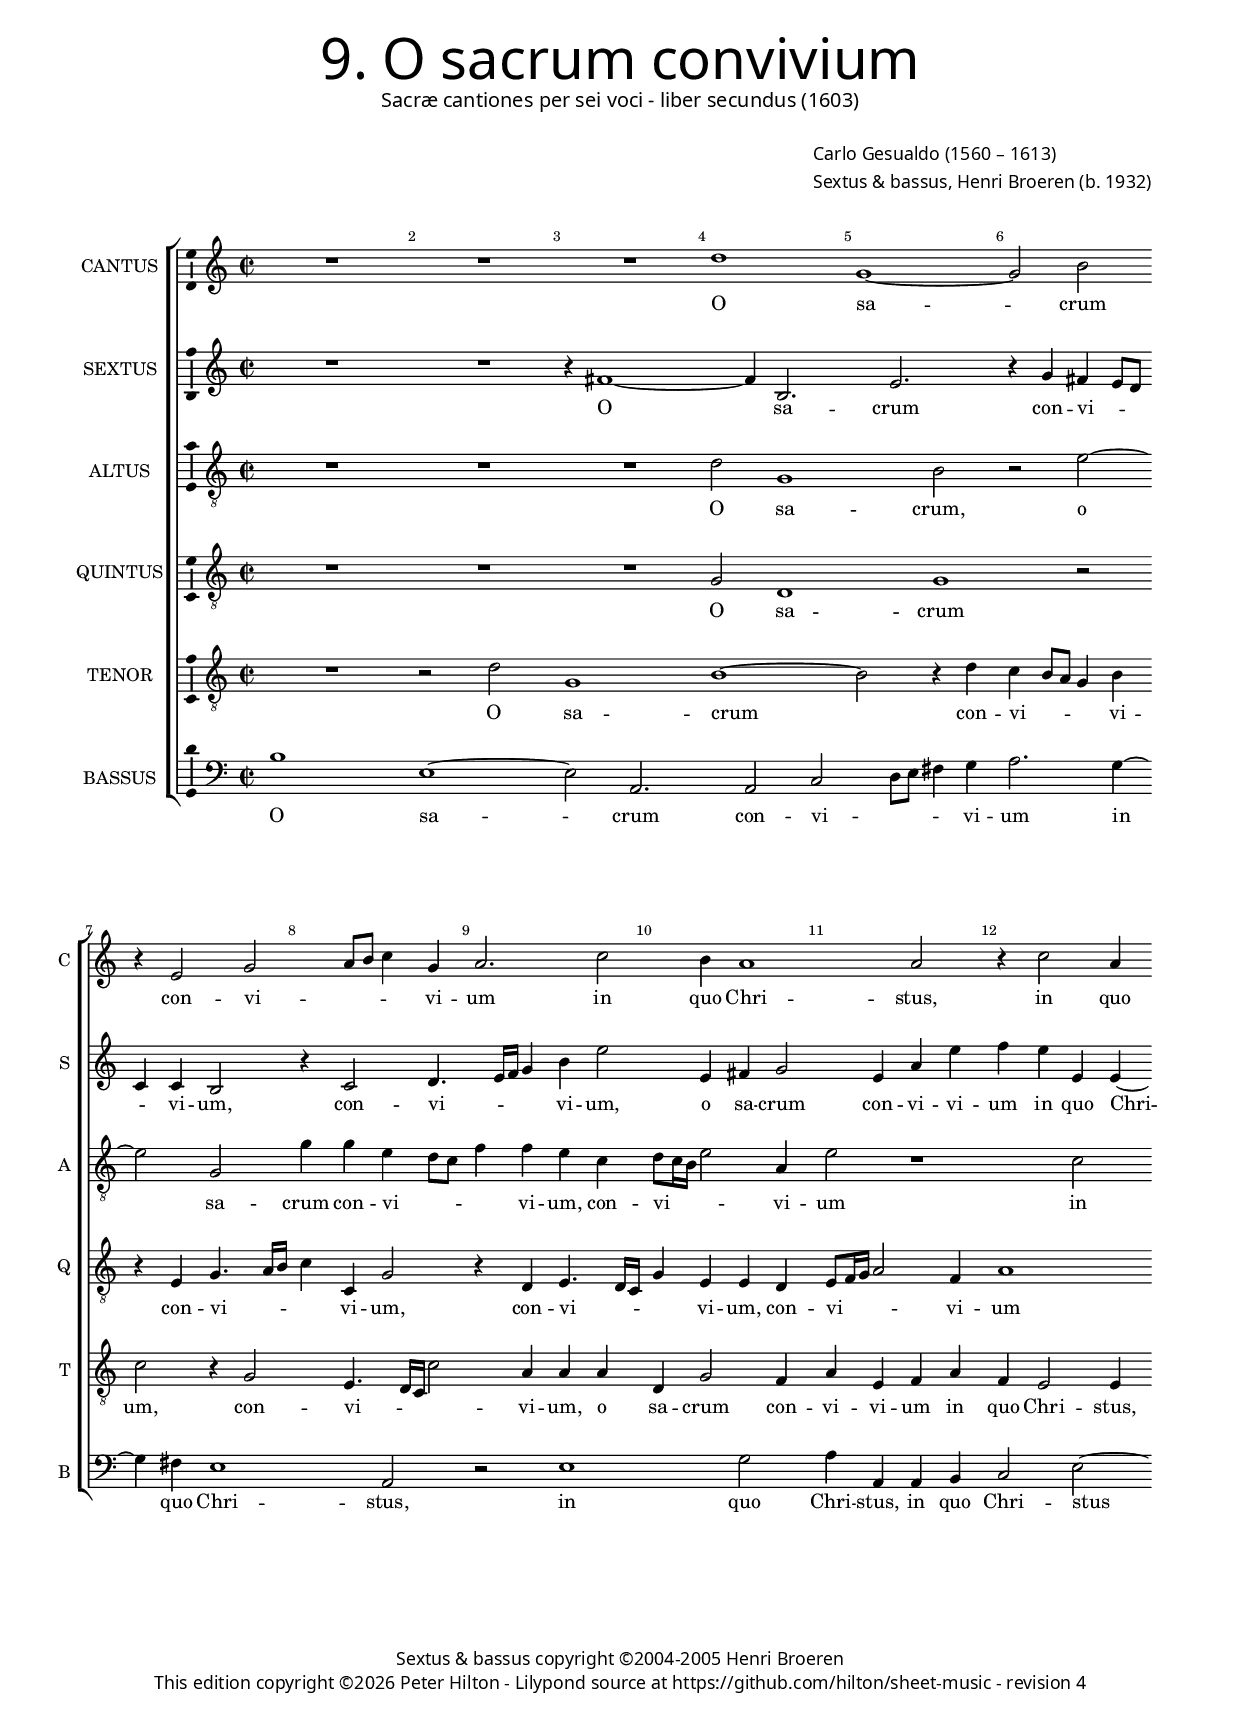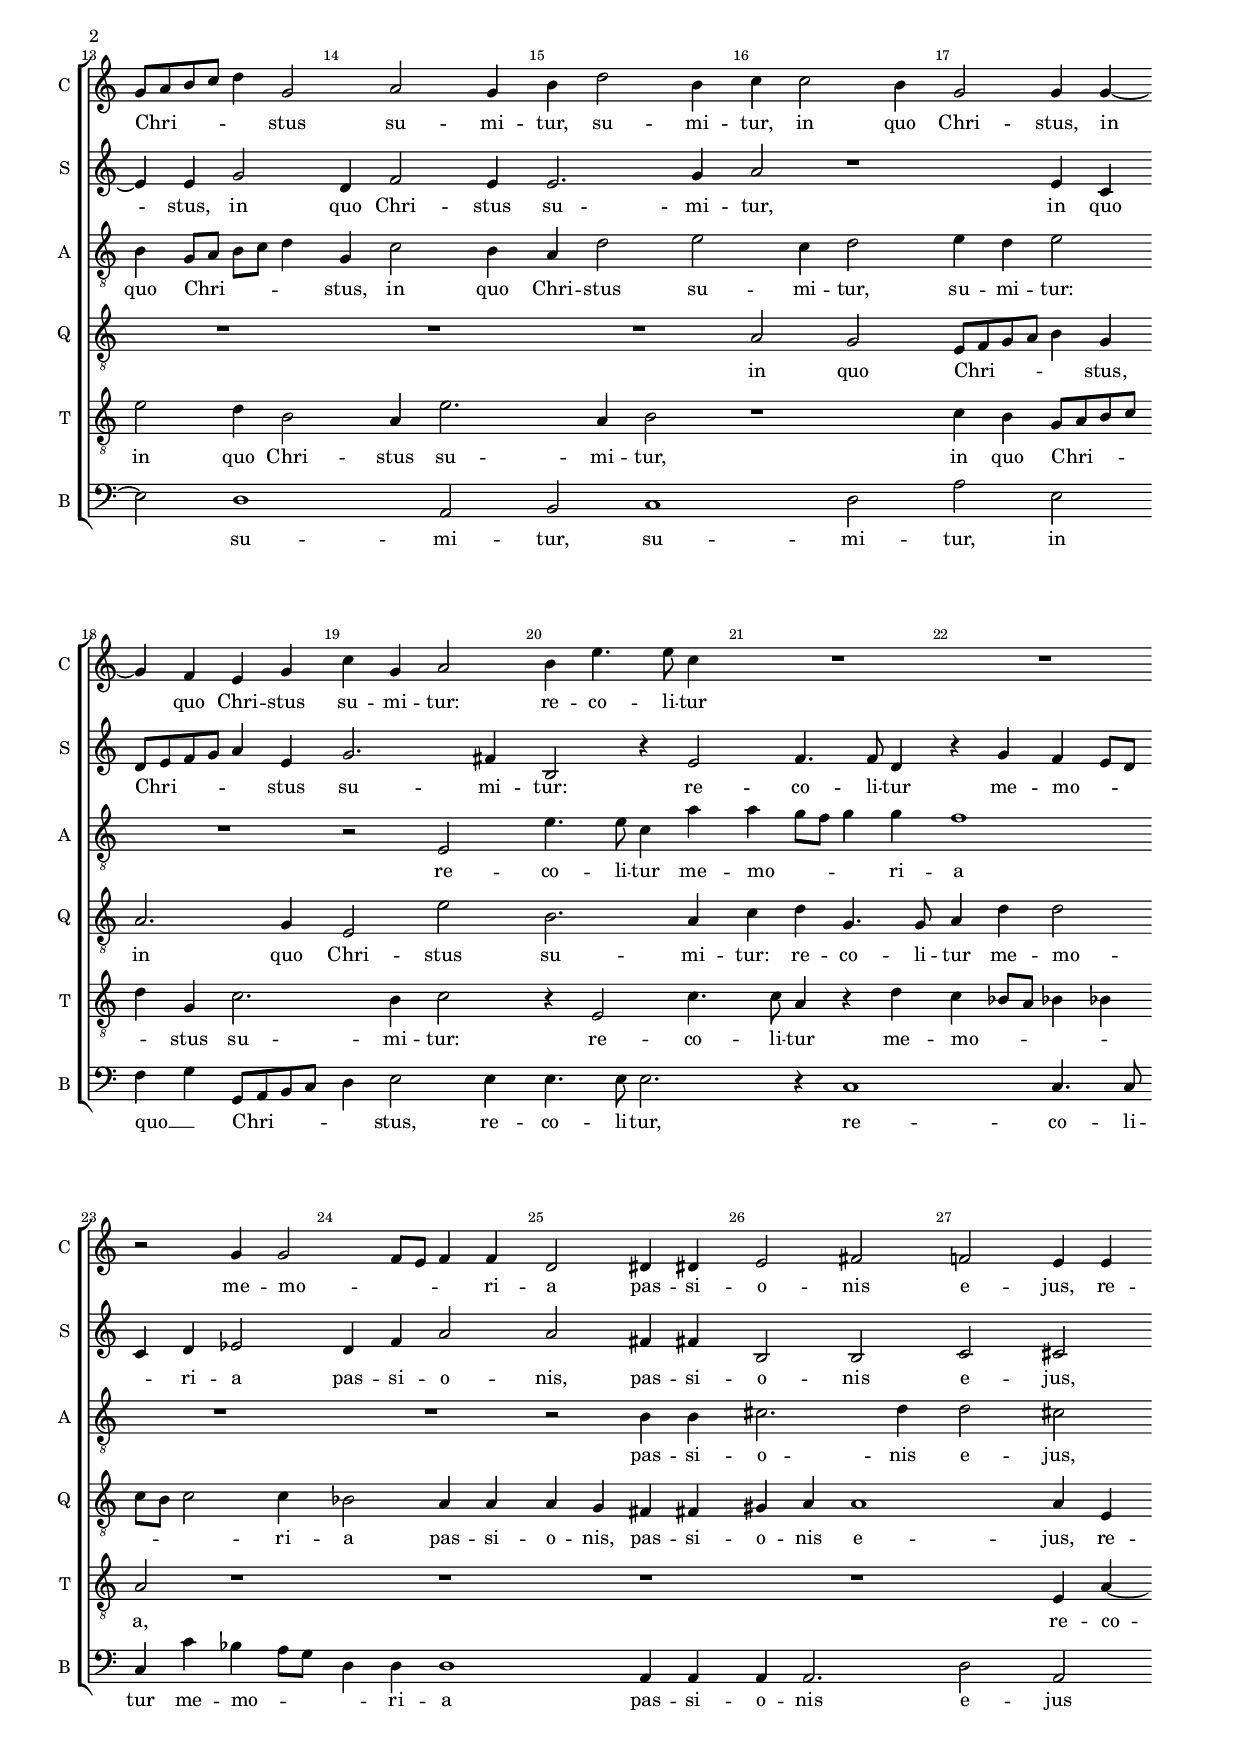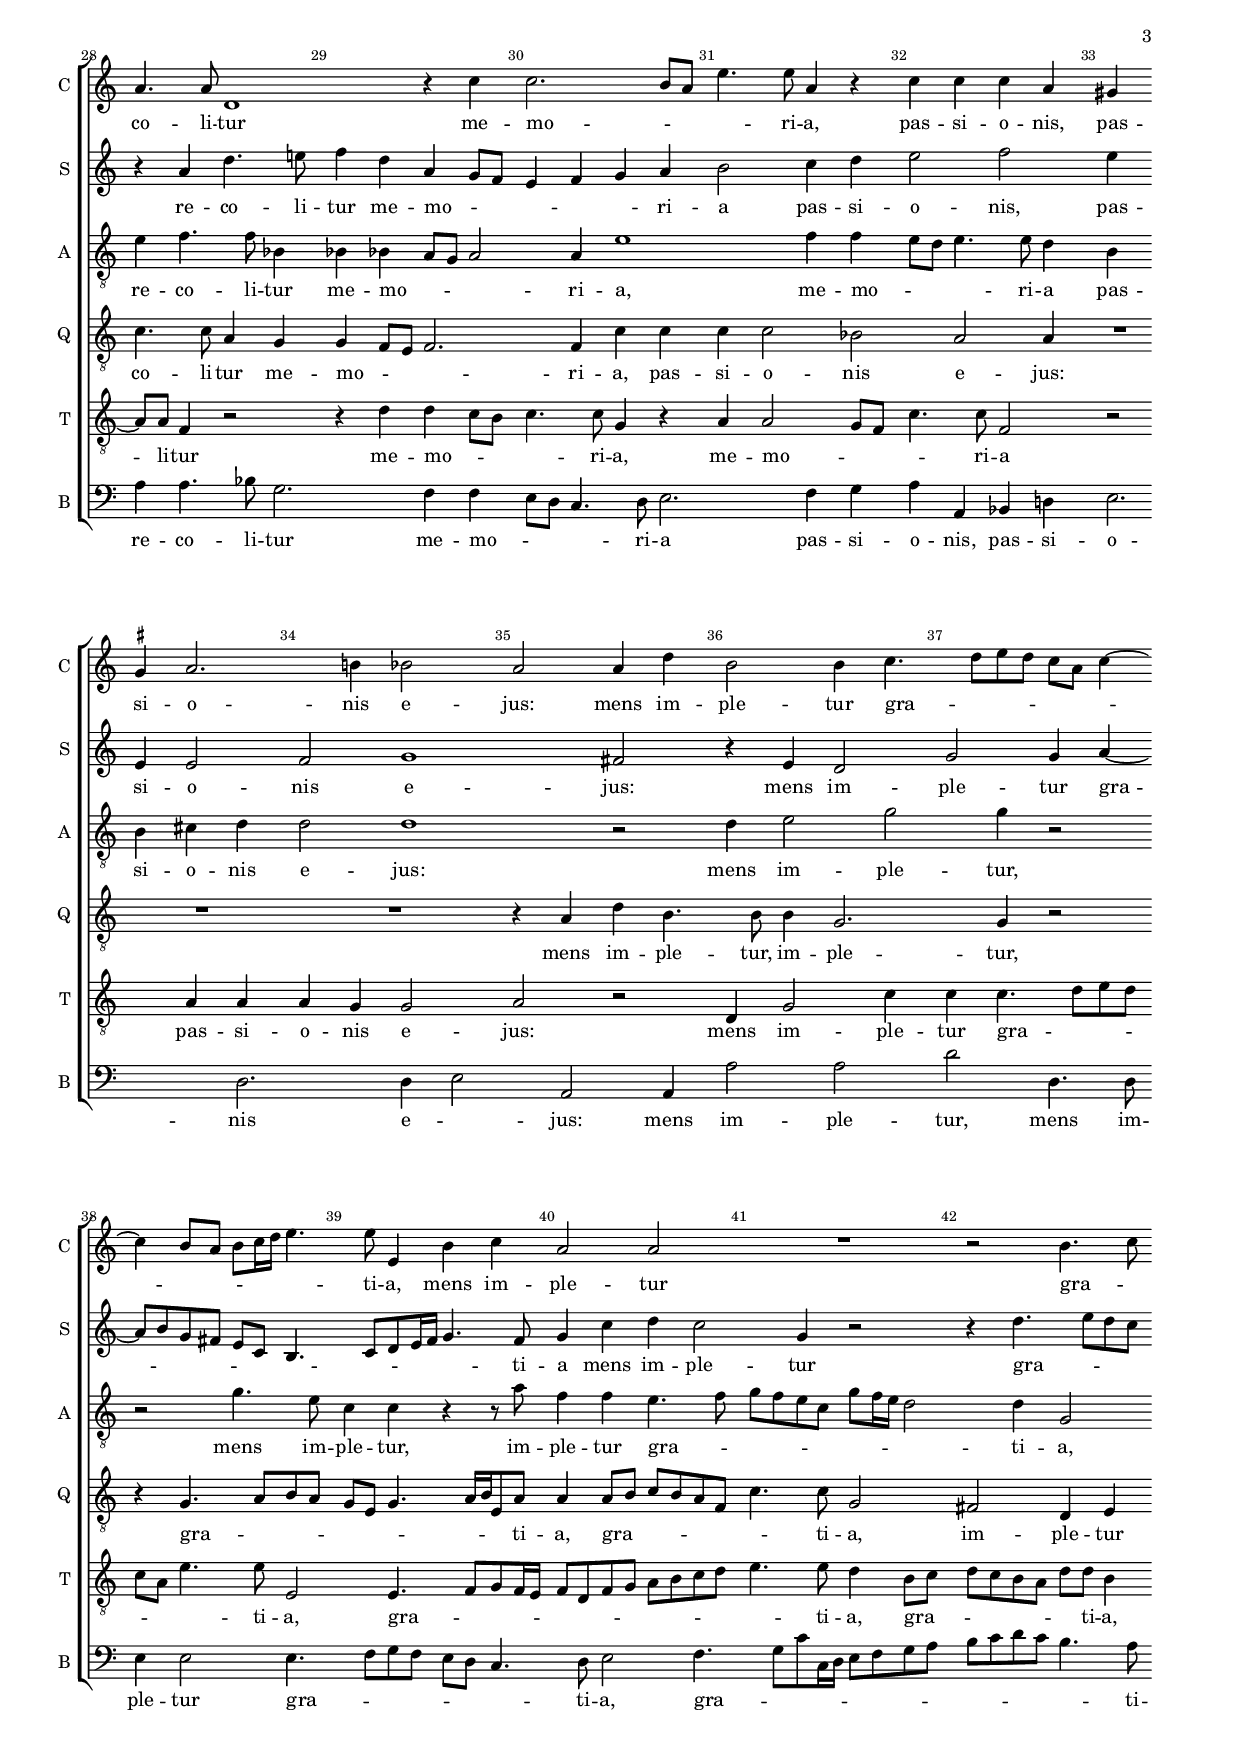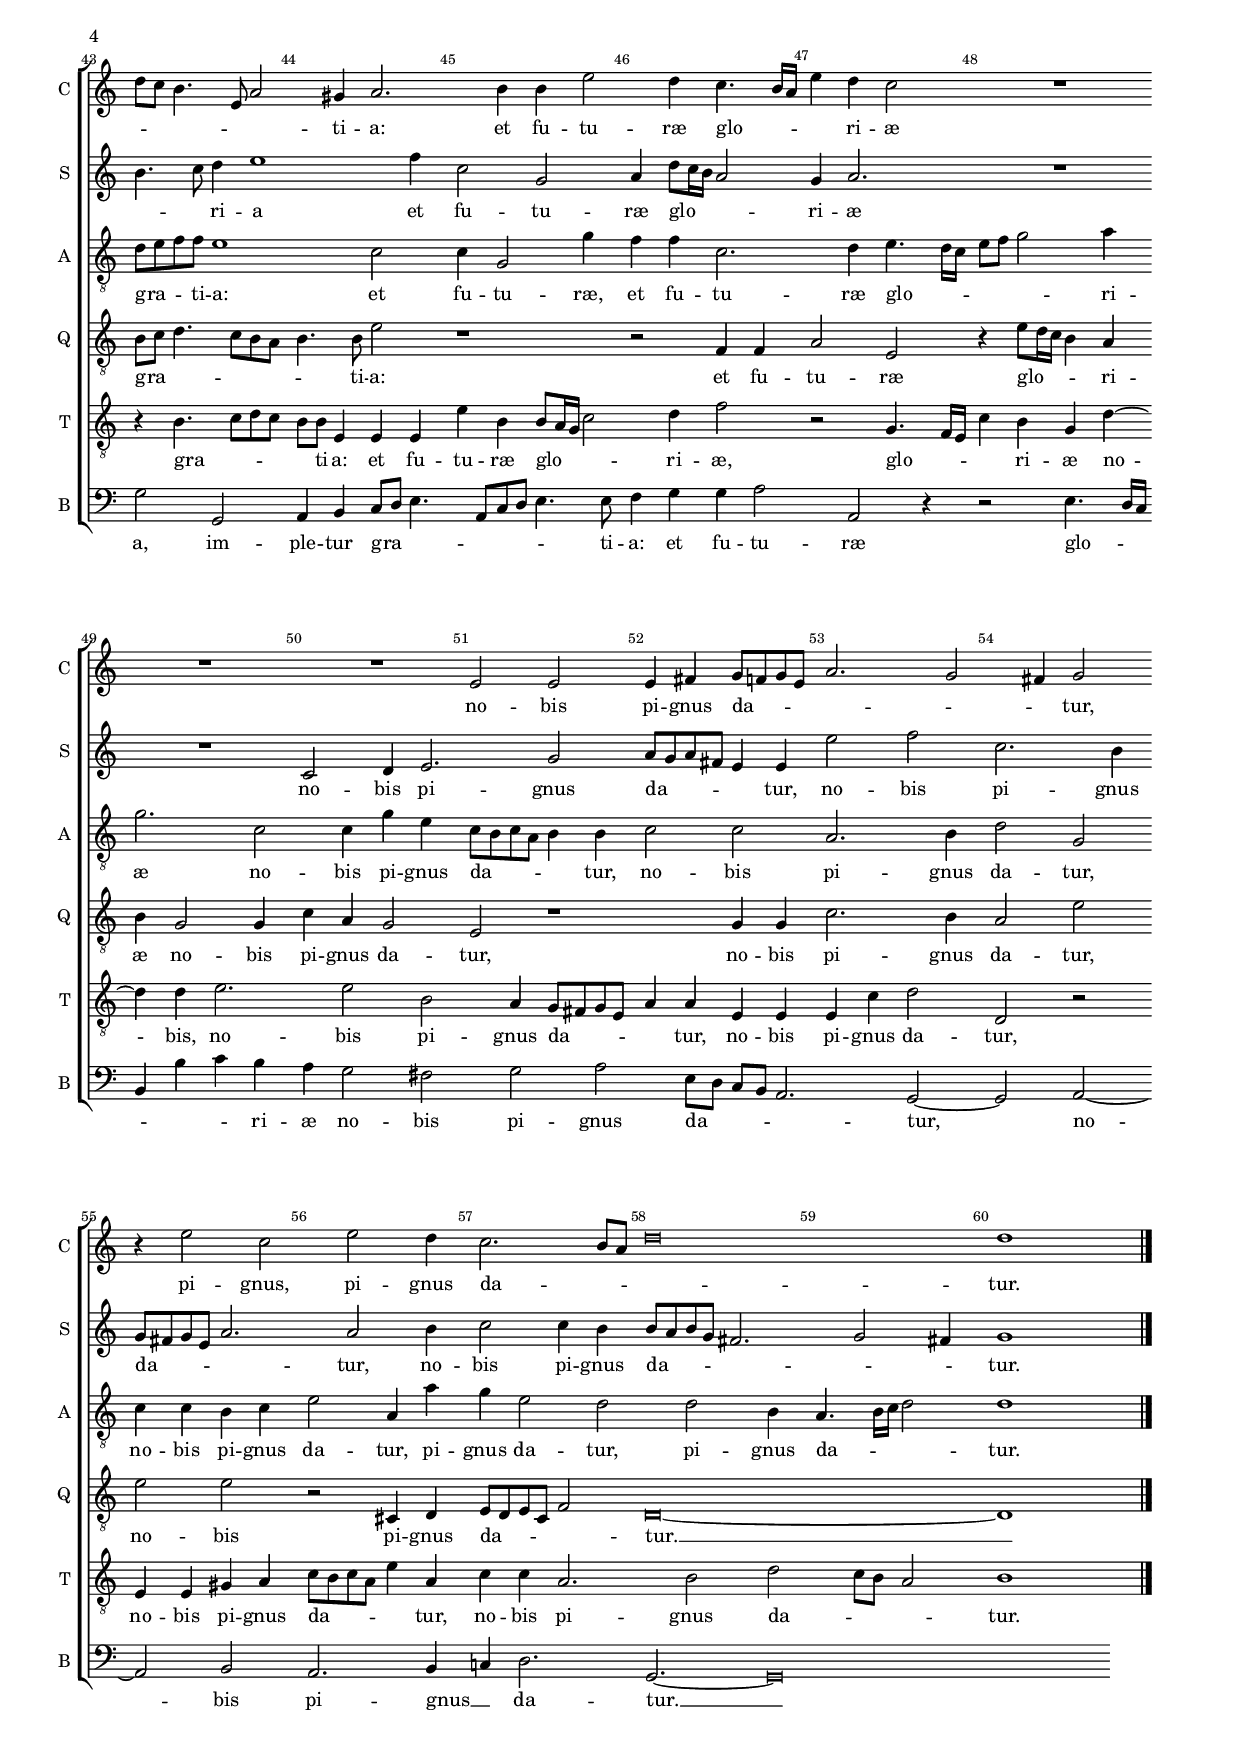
% Copyright ©2013 Peter Hilton - https://github.com/hilton

% TODO Change altus to treble clef after review.

\version "2.16.2"
revision = "4"

#(set-global-staff-size 15.5)

\paper {
	#(define fonts (make-pango-font-tree "Century Schoolbook L" "Source Sans Pro" "Luxi Mono" (/ 15.5 20)))
	annotate-spacing = ##f
	two-sided = ##t
	inner-margin = 15\mm
	outer-margin = 15\mm
	top-markup-spacing = #'( (basic-distance . 4) )
	markup-system-spacing = #'( (padding . 5) )
	system-system-spacing = #'( (basic-distance . 20) (stretchability . 100) )
  	ragged-bottom = ##f
	ragged-last-bottom = ##t
} 

year = #(strftime "©%Y" (localtime (current-time)))

\header {
	title = \markup \medium \fontsize #6 \override #'(font-name . "Source Sans Pro Light") {
		"9. O sacrum convivium"
	}
	subtitle = \markup \medium \sans {
		"Sacræ cantiones per sei voci - liber secundus (1603)"
	}
	composer = \markup \sans {
		\vspace #2
		\column {
			\line { \with-url #"http://en.wikipedia.org/wiki/Carlo_Gesualdo" "Carlo Gesualdo" (1560 – 1613) }
			\line { Sextus & bassus, \with-url #"https://twitter.com/HenriBroeren" "Henri Broeren" (b. 1932) }
		}
	}
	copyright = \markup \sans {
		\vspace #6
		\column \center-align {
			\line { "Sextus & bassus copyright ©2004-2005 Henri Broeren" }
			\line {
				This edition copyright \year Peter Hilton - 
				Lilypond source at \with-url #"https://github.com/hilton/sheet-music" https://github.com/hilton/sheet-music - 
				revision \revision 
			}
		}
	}
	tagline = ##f
}

\layout {
  	ragged-right = ##f
  	ragged-last = ##f
	\context {
		\Score
		\override BarNumber #'self-alignment-X = #CENTER
		\override BarNumber #'break-visibility = #'#(#f #t #t)
		\override BarLine #'transparent = ##t
		\remove "Metronome_mark_engraver"
		\override VerticalAxisGroup #'staff-staff-spacing = #'((basic-distance . 10) (stretchability . 100))
	}
	\context { 
		\StaffGroup
		\remove "Span_bar_engraver"	
	}
	\context { 
		\Voice 
		\override NoteHead #'style = #'baroque
		\consists "Horizontal_bracket_engraver"
		\consists "Ambitus_engraver"
	}
}


global= { 
	\key c \major
	\tempo 2 = 42
	\time 2/2
	\set Staff.midiInstrument = "choir aahs"
	\accidentalStyle "forget"
}

showBarLine = { \once \override Score.BarLine #'transparent = ##f }
ficta = { \once \set suggestAccidentals = ##t }



cantus = \new Voice {
	\transpose c c \relative c'' {
		R1 R R d g, ~ g2 b \break r4 e,2 g a8 b c4 g
		a2. c2 b4 a1 a2 r4 c2 a4 \break g8 a b c d4 g,2 a g4 b d2 b4
		c c2 b4 g2 g4 g ~ \break g f4 e g c g a2 b4 e4. e8 c4 R1 R
		
		r2 g4 g2 f8 e f4 f d2 dis4 dis e2 fis f! e4 e \break a4. a8 d,1 r4 c'4
		c2. b8 a e'4. e8 a,4 r c c c a gis \break \ficta gis a2. b!4 bes2 a a4 d b2 b4 c4.
		d8 e d c a c4 ~ \break c b8 a b c16 d e4. e8 e,4 b' c a2 a R1
		
		r2 b4. c8 d c b4. e,8 a2 gis4 a2. b4 b e2 d4 c4. b16 a e'4 d c2
		R1 \break R R e,2 e e4 fis g8 f! g e a2. g2
		fis4 g2 \break r4 e'2 c e d4 c2. b8 a d\breve d1 \showBarLine \bar "|."
	}
	\addlyrics {
		O sa -- crum con -- vi -- _ _ _ vi -- 
		um in quo Chri -- stus, in quo Chri -- _ _ _ _ stus su -- mi -- tur, su -- mi -- 
		tur, in quo Chri -- stus, in quo Chri -- stus su -- mi -- tur: re -- co -- li -- tur
		
		me -- mo -- _ _ _ ri -- a pas -- si -- o -- nis e -- jus, re -- co -- li -- tur me -- 
		mo -- _ _ _ ri -- a, pas -- si -- o -- nis, pas -- si -- o -- nis e -- jus: mens im -- ple -- tur gra -- 
		_ _ _ _ _ _ _ _ _ _ _ _ ti -- a, mens im -- ple -- tur
		
		gra -- _ _ _ _ _ _ ti -- a: et fu -- tu -- ræ glo -- _ _ _ ri -- æ
		no -- bis pi -- gnus da -- _ _ _ _ _ _ tur, pi -- gnus, pi -- gnus da -- _ _ _ tur.
	}
}

sextus = \new Voice {
	\transpose c c \relative c' {
		R1 R r4 fis1 ~ fis4 b,2. e r4 g fis e8 d c4 c b2 r4 c2 d4.
		e16 f g4 b e2 e,4 fis g2 e4 a e' f e e, e ~ e e4 g2 d4 f2 e4 e2. g4
		a2 r1 e4 c d8 e f g a4 e g2. fis4 b,2 r4 e2 f4. f8 d4 r g f e8 d
		
		c4 d es2 d4 f a2 a fis4 fis b,2 b c cis r4 a' d4. e!8 f4 d a g8 f
		e4 f g a b2 c4 d e2 f e4 e, e2 f g1 fis2 r4 e d2
		g g4 a4 ~ a8 b8 g fis e c b4. c8 d e16 f g4. f8 g4 c d c2 g4 r2
		
		r4 d'4. e8 d c b4. c8 d4 e1 f4 c2 g a4 d8 c16 b a2 g4 a2.
		R1 R c,2 d4 e2. g2 a8 g a fis e4 e e'2 f
		c2. b4 g8 fis g e a2. a2 b4 c2 c4 b b8 a b g fis2. g2 fis4 g1
	}
	\addlyrics {
		O sa -- crum con -- vi -- _ _ _ vi -- um, con -- vi --
		_ _ _ vi -- um, o sa -- crum con -- vi -- vi -- um in quo Chri -- stus, in quo Chri -- stus su -- mi -- 
		tur, in quo Chri -- _ _ _ _ stus su -- mi -- tur: re -- co -- li -- tur me -- mo -- _ _
		
		_ ri -- a pas -- si -- o -- nis, pas -- si -- o -- nis e -- jus, re -- co -- li -- tur me -- mo -- _ _
		_ _ _ ri -- a pas -- si -- o -- nis, pas -- si -- o -- nis e -- jus: mens im -- 
		ple -- tur gra -- _ _ _ _ _ _ _ _ _ _ _ ti -- a mens im -- ple -- tur
		
		gra -- _ _ _ _ _ ri -- a et fu -- tu -- ræ glo -- _ _ _ ri -- æ
		no -- bis pi -- gnus da -- _ _ _ _ tur, no --
		bis pi -- gnus da -- _ _ _ _ tur, no -- bis pi -- gnus da -- _ _ _ _ _ _ tur.
	}
}

altus = {
	\new Voice = "altus" {
		\transpose c c \relative c' {
			\clef "treble_8"
			R1 R R d2 g,1 b2 r e2 ~ e g,2 g'4 g e d8 c
			f4 f e c d8 c16 b e2 a,4 e'2 r1 c2 b4 g8 a b c d4 g, c2 b4 a d2 e2
			c4 d2 e4 d e2 R1 r2 e, e'4. e8 c4 a' a g8 f g4 g f1
			
			R1 R r2 b,4 b cis2. d4 d2 cis e4 f4. f8 bes,4 bes bes a8 g a2
			a4 e'1 f4 f e8 d e4. e8 d4 b b cis d d2 d1 r2 d4 e2 g2
			g4 r2 r g4. e8 c4 c r r8 a' f4 f e4. f8 g f e c g' f16 e d2
			
			d4 g,2 d'8 e f f e1 c2 c4 g2 g'4 f f c2. d4 e4. d16 c
			e8 f g2 a4 g2. c,2 c4 g' e c8 b c a b4 b c2 c a2. b4
			d2 g, c4 c b c e2 a,4 a' g e2 d d b4 a4. b16 c d2 d1
		}
	}
	\addlyrics {
		O sa -- crum, o sa -- crum con -- vi -- _ _ 
		_ vi -- um, con -- vi -- _ _ _ vi -- um in quo Chri -- _ _ _ _ stus, in quo Chri -- stus su -- 
		mi -- tur, su -- mi -- tur: re -- co -- li -- tur me -- mo -- _ _ _ ri -- a
		
		pas -- si -- o -- nis e -- jus, re -- co -- li -- tur me -- mo -- _ _ _
		ri -- a, me -- mo -- _ _ _ ri -- a pas -- si -- o -- nis e -- jus: mens im -- ple -- 
		tur, mens im -- ple -- tur, im -- ple -- tur gra -- _ _ _ _ _ _ _ _ _
		ti -- a, gra -- _ _ ti -- a: et fu -- tu -- ræ, et fu -- tu -- ræ glo -- _ _
		_ _ _ ri -- æ no -- bis pi -- gnus da -- _ _ _ _ tur, no -- bis pi -- gnus
		da -- tur, no -- bis pi -- gnus da -- tur, pi -- gnus da -- tur, pi -- gnus da -- _ _ _ tur.
	}
}

quintus = {
	\new Voice = "quintus" {
		\transpose c c \relative c' {
			\clef "treble_8"
			R1 R R g2 d1 g r2 r4 e g4. a16 b c4 c, g'2
			r4 d e4. d16 c g'4 e e d e8 f16 g a2 f4 a1 R R R
			a2 g e8 f g a b4 g a2. g4 e2 e' b2. a4 c d g,4. g8 a4 d d2
			
			c8 b c2 c4 bes2 a4 a a g fis fis gis a a1 a4 e c'4. c8 a4 g g f8 e f2.
			f4 c' c c c2 bes a a4 R1 R r4 a d b4. b8 b4 g2.
			g4 r2 r4 g4. a8 b a g e g4. a16 b e,8 a a4 a8 b c b a f c'4. c8 g2
			
			fis2 d4 e b'8 c d4. c8 b a b4. b8 e2 r1 r2 f,4 f a2 e
			r4 e'8 d16 c b4 a b g2 g4 c a g2 e r1 g4 g c2. b4
			a2 e' e e r cis,4 d e8 d e c f2 d\breve ~ d1
		}
	}
	\addlyrics {
		O sa -- crum con -- vi -- _ _ _ vi -- um, 
		con -- vi -- _ _ _ vi -- um, con -- vi -- _ _ _ vi -- um 
		in quo Chri -- _ _ _ _ stus, in quo Chri -- stus su -- mi -- tur: re -- co -- li -- tur me -- mo --
		
		_ _ _ ri -- a pas -- si -- o -- nis, pas -- si -- o -- nis e -- jus, re -- co -- li -- tur me -- mo -- _ _ _
		ri -- a, pas -- si -- o -- nis e -- jus: mens im -- ple -- tur, im -- ple -- 
		tur, gra -- _ _ _ _ _ _ _ _ _ ti -- a, gra -- _ _ _ _ _ _ ti -- a,
		
		im -- ple -- tur gra -- _ _ _ _ _ _ ti -- a: et fu -- tu -- ræ
		glo -- _ _ _ ri -- æ no -- bis pi -- gnus da -- tur, no -- bis pi -- gnus
		da -- tur, no -- bis pi -- gnus da -- _ _ _ _ tur. __
	}
}

tenor = {
	\new Voice = "tenor" {
		\transpose c c \relative c' {
			\clef "treble_8"
			R1 r2 d g,1 b ~ b2 r4 d c b8 a g4 b c2 r4 g2 e4. d16 c c'2
			a4 a a d, g2 f4 a e f a f e2 e4 e'2 d4 b2 a4 e'2. a,4 b2
			r1 c4 b g8 a b c d4 g, c2. b4 c2 r4 e,2 c'4. c8 a4 r d c bes8 a bes4 bes
			
			a2 r1 r r r e4 a4 ~ a8 a8 f4 r2 r4 d' d c8 b
			c4. c8 g4 r a a2 g8 f c'4. c8 f,2 r a4 a a g g2 a r d,4 g2 c4
			c c4. d8 e d c a e'4. e8 e,2 e4. f8 g f16 e f8 d f g a b c d e4. e8 d4 b8 c
			
			d8 c b a d d b4 r b4. c8 d c b b e,4 e e e' b b8 a16 g c2 d4 f2 r g,4. f16 e
			c'4 b g d' ~ d d4 e2. e2 b a4 g8 fis g e a4 a e e e c' d2
			d, r e4 e gis a c8 b c a e'4 a, c c a2. b2 d c8 b a2 b1
		}
	}
	\addlyrics {
		O sa -- crum con -- vi -- _ _ _ vi -- um, con -- vi -- _ _ _ 
		vi -- um, o sa -- crum con -- vi -- vi -- um in quo Chri -- stus, in quo Chri -- stus su -- mi -- tur,
		in quo Chri -- _ _ _ _ stus su -- mi -- tur: re -- co -- li -- tur me -- mo -- _ _ _ _
	
		a, re -- co -- li -- tur me -- mo -- _ _
		_ ri -- a, me -- mo -- _ _ _ ri -- a pas -- si -- o -- nis e -- jus: mens im -- ple -- 
		tur gra -- _ _ _ _ _ _ ti -- a, gra -- _ _ _ _ _ _ _ _ _ _ _ _ _ ti -- a, gra -- _
		_ _ _ _ _ ti -- a, gra -- _ _ _ _ ti -- a: et fu -- tu -- ræ glo -- _ _ _ ri -- æ, glo -- _ _
		_ ri -- æ no -- bis, no -- bis pi -- gnus da -- _ _ _ _ tur, no -- bis pi -- gnus da -- 
		tur, no -- bis pi -- gnus da -- _ _ _ _ tur, no -- bis pi -- gnus da -- _ _ _ tur.
	}
}

bassus = {
	\new Voice = "bassus" {
		\transpose c c \relative c' {
			\clef "bass"
			b1 e, ~ e2 a,2. a2 c d8 e fis4 g a2. g4 ~ g fis4 e1 a,2
			r e'1 g2 a4 a, a b c2 e ~ e d1 a2 b c1
			d2 a' e f4 g g,8 a b c d4 e2 e4 e4. e8 e2. r4 c1 c4. c8
			
			c4 c' bes a8 g d4 d d1 a4 a a a2. d2 a a'4 a4. bes8 g2. f4 f
			e8 d c4. d8 e2. f4 g a a, bes d! e2. d d4 e2 a, a4 a'2 a
			d d,4. d8 e4 e2 e4. f8 g f e d c4. d8 e2 f4. g8 c c,16 d e8 f g a
			
			b8 c d c b4. a8 g2 g, a4 b c8 d e4. a,8 c d e4. e8 f4 g g a2 a, r4
			r2 e'4. d16 c b4 b' c b a g2 fis g a e8 d c b a2. g2 ~
			g a ~ a b2 a2. b4 c! d2. g,2. ~ g\breve
		}
	}
	\addlyrics {
		O sa -- crum con -- vi -- _ _ _ vi -- um in quo Chri -- stus, 
		in quo Chri -- stus, in quo Chri -- stus su -- mi -- tur, su -- 
		mi -- tur, in quo __ _ Chri -- _ _ _ _ stus, re -- co -- li -- tur, re -- co -- li -- 
		
		tur me -- mo -- _ _ _ ri -- a pas -- si -- o -- nis e -- jus re -- co -- li -- tur me -- mo -- 
		_ _ _ ri -- a pas -- si -- o -- nis, pas -- si -- o -- nis e -- _ jus: mens im -- ple -- 
		tur, mens im -- ple -- tur gra -- _ _ _ _ _ _ ti -- a, gra -- _ _ _ _ _ _ _ _
			
		 _ _ _ _ _ ti -- a, im -- ple -- tur gra -- _ _ _ _ _ _ ti -- a: et fu -- tu -- ræ
		 glo -- _ _ _ _ _ ri -- æ no -- bis pi -- gnus da -- _ _ _ _ tur,
		 no -- bis pi -- gnus __ _ da -- tur. __ _
	}
}


\score {
	<<
		\new StaffGroup
	  	<< 
			\set Score.proportionalNotationDuration = #(ly:make-moment 1 8)
			\new Staff \with { instrumentName = #"CANTUS"  shortInstrumentName = #"C " } << \global \cantus >> 
			\new Staff \with { instrumentName = #"SEXTUS"  shortInstrumentName = #"S " } << \global \sextus >> 
			\new Staff \with { instrumentName = #"ALTUS"   shortInstrumentName = #"A " } << \global \altus >>
			\new Staff \with { instrumentName = #"QUINTUS" shortInstrumentName = #"Q " } << \global \quintus >>
			\new Staff \with { instrumentName = #"TENOR"   shortInstrumentName = #"T " } << \global \tenor >>
			\new Staff \with { instrumentName = #"BASSUS"  shortInstrumentName = #"B " } << \global \bassus >>
		>> 
	>>
%	\midi { }
}
